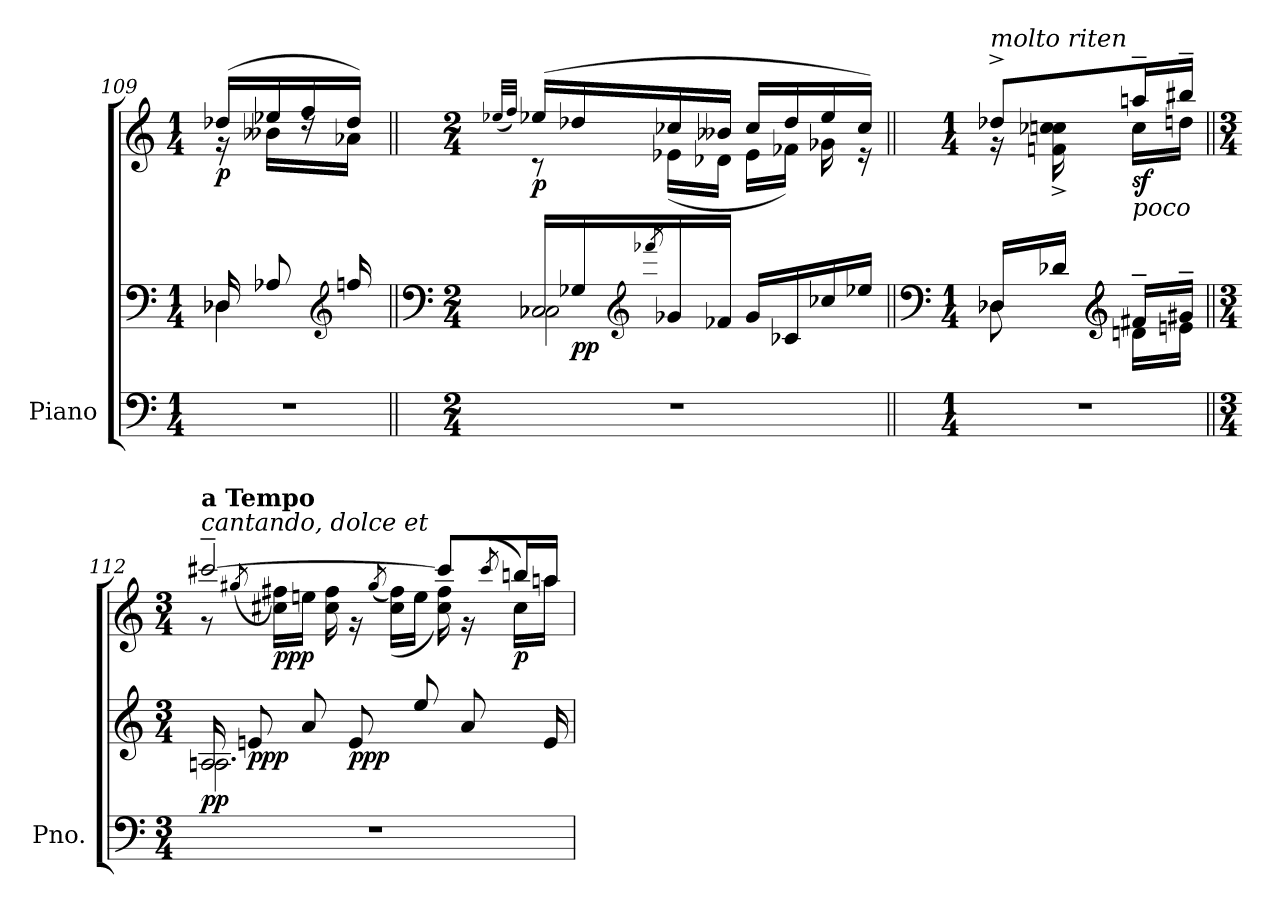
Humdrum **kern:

**kern	**kern	**kern	**dynam
*part1	*part1	*part1	*part1
*staff3	*staff2	*staff1	*staff1/2/3
*I"Piano	*	*	*
*I'Pno.	*	*	*
!!LO:LB:g=z
*clefF4	*clefF4	*clefG2	*
*k[]	*k[]	*k[]	*
*M1/4	*M1/4	*M1/4	*
=109	=109	=109	=109
*	*^	*^	*
!	!	!	!	!	!LO:DY:b
4r	16D-X/	4D-\	(>16dd-X/LL	16r	p
.	8A-X/	.	16ee-X/	16b--X\LL	.
*	*	*	*MM60	*	*
.	.	.	16ff/	16rdd	.
*	*clefG2	*	*	*	*
.	16ffn/	.	16dd-/JJ)	16a-X\JJ	.
=110||	=110||	=110||	=110||	=110||	=110||
*	*clefF4	*	*	*	*
*M2/4	*M2/4	*	*M2/4	*	*
*	*	*	*MM62	*	*
.	.	.	(<32qee-X/LLL	.	.
.	.	.	32qff/JJJ)	.	.
!	!LO:N:head=open	!	!	!	!LO:DY:b
2r	16C-X/LL	2C-\	(>16ee-/LL	8r	p
!	!	!	!	!	!LO:DY:b=2
.	16G-X/	.	16dd-X/	.	pp
.	8qa-X/	.	.	.	.
*	*clefG2	*	*	*	*
.	16g-X/	.	16cc-X/	(<16e-X\LL	.
.	16f-X/JJ	.	16b--X/JJ	16d-X\JJ	.
.	16g-/LL	.	16cc-/LL	16e-\LL	.
.	16c-X/	.	16dd-/	16f-X\JJ)	.
.	16cc-X/	.	16ee-/	16g-X\	.
.	16ee-X/JJ	.	16cc-/JJ)	16r	.
=111||	=111||	=111||	=111||	=111||	=111||
*	*clefF4	*	*	*	*
*M1/4	*M1/4	*	*M1/4	*	*
*	*	*	*MM60	*	*
!	!	!	!LO:TX:a:i:t=molto riten	!	!
!	!	!	!	!	!LO:DY:b
4r	16D-X/LL	8D-\	8dd-X^/L	16r	other-dynamics
.	16d-X/JJ	.	.	16fn\^ 16cc-X\^ 16ccn\^	.
*	*clefG2	*	*	*	*
*	*	*	*MM54	*	*
!	!	!	!LO:TX:b:i:t=poco	!	!
!	!	!	!	!	!LO:DY:b
.	16f#X~/LL	16dn\LL	16aan~/L	16cc\LL	sf
*	*	*	*MM48	*	*
.	16g#X~/JJ	16en\JJ	16bb#X~/JJ	16ddn\JJ	.
=112||	=112||	=112||	=112||	=112||	=112||
*M3/4	*M3/4	*	*M3/4	*	*
*	*	*	*MM66	*	*
!	!	!	!LO:TX:a:i:t=cantando, dolce et	!	!
!	!	!	!LO:TX:a:B:t=a Tempo	!	!
!	!LO:N:head=open	!	!	!	!LO:DY:b=2
!	!	!	!	!	!LO:DY:n=1:b
2.r	16A/	2.An\	[2ccc#X~/	8r	p p
!	!	!	!	!	!LO:DY:n=2:b=2
.	8en/	.	.	.	ppp
.	.	.	.	(>8qgg#X/	.
!	!	!	!	!	!LO:DY:n=3:b
.	.	.	.	16cc#X\ 16ff#X\LL)	ppp
.	8a/	.	.	16een\JJ	.
.	.	.	.	16cc#\ 16ff#\	.
!	!	!	!	!	!LO:DY:n=4:b=2
.	8e/	.	.	16r	ppp
.	.	.	.	(<8qgg#/	.
.	.	.	.	(>16cc#\ 16ff#\LL)	.
.	8ee/	.	.	16ee\JJ	.
.	.	.	8ccc#/L]	16cc#\ 16ff#\)	.
.	8a/	.	.	16r	.
.	.	.	(<8qccc#/	.	.
!	!	!	!	!	!LO:DY:n=5:b
.	.	.	16bbn/L)	16cc#\LL	p
.	16e/	.	16aan/JJ	16aa\JJ	.
*	*v	*v	*	*	*
*	*	*v	*v	*
=	=	=	=
*-	*-	*-	*-
